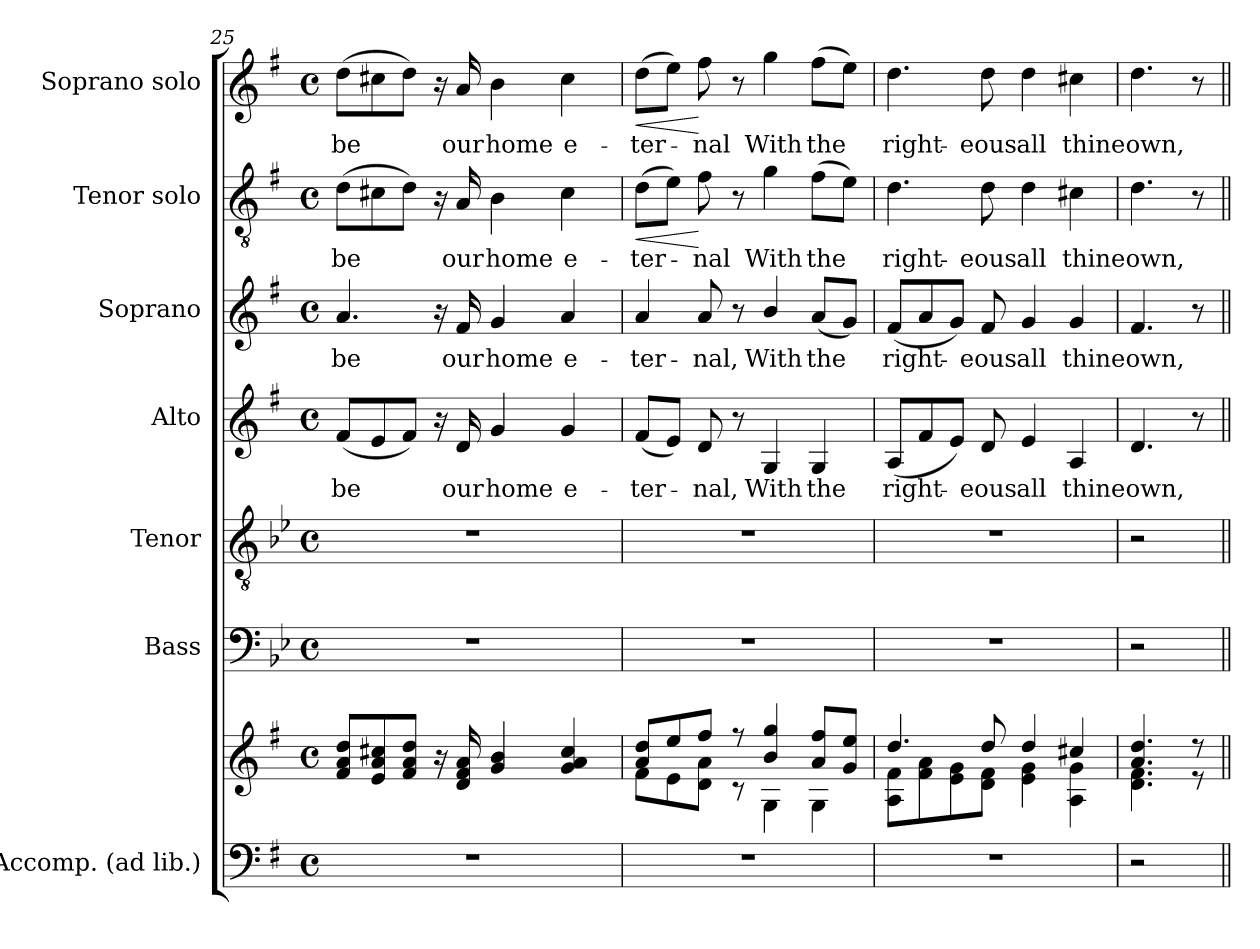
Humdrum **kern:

**kern	**kern	**kern	**kern	**kern	**text	**kern	**text	**kern	**text	**dynam	**kern	**text	**dynam
*part7	*part7	*part6	*part5	*part4	*part4	*part3	*part3	*part2	*part2	*part2	*part1	*part1	*part1
*staff8	*staff7	*staff6	*staff5	*staff4	*staff4	*staff3	*staff3	*staff2	*staff2	*staff2	*staff1	*staff1	*staff1
*I"Accomp. (ad lib.)	*	*I"Bass	*I"Tenor	*I"Alto	*	*I"Soprano	*	*I"Tenor solo	*	*	*I"Soprano solo	*	*
*	*	*I'B	*I'T	*I'A	*	*I'S	*	*	*	*	*	*	*
!!LO:LB:g=z
*clefF4	*clefG2	*clefF4	*clefGv2	*clefG2	*	*clefG2	*	*clefGv2	*	*	*clefG2	*	*
*k[f#]	*k[f#]	*k[b-e-]	*k[b-e-]	*k[f#]	*	*k[f#]	*	*k[f#]	*	*	*k[f#]	*	*
*G:	*G:	*B-:	*B-:	*G:	*	*G:	*	*G:	*	*	*G:	*	*
*M4/4	*M4/4	*M4/4	*M4/4	*M4/4	*	*M4/4	*	*M4/4	*	*	*M4/4	*	*
*met(c)	*met(c)	*met(c)	*met(c)	*met(c)	*	*met(c)	*	*met(c)	*	*	*met(c)	*	*
=25	=25	=25	=25	=25	=25	=25	=25	=25	=25	=25	=25	=25	=25
*	*^	*	*	*	*	*	*	*	*	*	*	*	*
!	!	!	!	!	!	!LO:LY:b	!	!LO:LY:b	!	!LO:LY:b	!	!	!LO:LY:b	!
1r	8f#/ 8a/ 8dd/L	2ryy	1r	1r	(<8f#L	be	4.a	be	(>8dL	be	.	(>8ddL	be	.
.	8e/ 8a/ 8cc#X/	.	.	.	8e	.	.	.	8c#X	.	.	8cc#X	.	.
.	8f#/ 8a/ 8dd/J	.	.	.	8f#J)	.	.	.	8dJ)	.	.	8ddJ)	.	.
.	16r	.	.	.	16r	.	16r	.	16r	.	.	16r	.	.
!	!	!	!	!	!	!LO:LY:b	!	!LO:LY:b	!	!LO:LY:b	!	!	!LO:LY:b	!
.	16d/ 16f#/ 16a/	.	.	.	16d	our	16f#	our	16A	our	.	16a	our	.
!	!	!	!	!	!	!LO:LY:b	!	!LO:LY:b	!	!LO:LY:b	!	!	!LO:LY:b	!
.	4g/ 4b/	8.ryy	.	.	4g	home	4g	home	4B	home	.	4b	home	.
.	.	4ryy	.	.	.	.	.	.	.	.	.	.	.	.
!	!	!	!	!	!	!LO:LY:b	!	!LO:LY:b	!	!LO:LY:b	!	!	!LO:LY:b	!
.	4g/ 4a/ 4cc#/	.	.	.	4g	e-	4a	e-	4c#	e-	.	4cc#	e-	.
.	.	16ryy	.	.	.	.	.	.	.	.	.	.	.	.
=26	=26	=26	=26	=26	=26	=26	=26	=26	=26	=26	=26	=26	=26	=26
!	!	!	!	!	!	!LO:LY:b	!	!LO:LY:b	!	!LO:LY:b	!LO:HP:b	!	!LO:LY:b	!LO:HP:b
1r	8a/ 8dd/L	8f#\L	1r	1r	(<8f#L	-ter-	4a	-ter-	(>8dL	-ter-	<	(>8ddL	-ter-	<
.	8ee/	8e\	.	.	8eJ)	.	.	.	8eJ)	.	.	8eeJ)	.	.
!	!	!	!	!	!	!LO:LY:b	!	!LO:LY:b	!	!LO:LY:b	!	!	!LO:LY:b	!
.	8ff#/J	8d\ 8a\J	.	.	8d	nal,	8a	-nal,	8f#	nal	[	8ff#	nal	[
.	8r	8r	.	.	8r	.	8r	.	8r	.	.	8r	.	.
!	!	!	!	!	!	!LO:LY:b	!	!LO:LY:b	!	!LO:LY:b	!	!	!LO:LY:b	!
.	4b/ 4gg/	4G\	.	.	4G	With	4b/	With	4g	With	.	4gg	With	.
!	!	!	!	!	!	!LO:LY:b	!	!LO:LY:b	!	!LO:LY:b	!	!	!LO:LY:b	!
.	8a/ 8ff#/L	4G\	.	.	4G	the	(<8aL	the	(>8f#L	the	.	(>8ff#L	the	.
.	8g/ 8ee/J	.	.	.	.	.	8gJ)	.	8eJ)	.	.	8eeJ)	.	.
=27	=27	=27	=27	=27	=27	=27	=27	=27	=27	=27	=27	=27	=27	=27
!	!	!	!	!	!	!LO:LY:b	!	!LO:LY:b	!	!LO:LY:b	!	!	!LO:LY:b	!
1r	4.dd/	8A\ 8f#\L	1r	1r	(<8AL	right-	(<8f#L	right-	4.d	right-	.	4.dd	right-	.
.	.	8f#\ 8a\	.	.	8f#	.	8a	.	.	.	.	.	.	.
.	.	8e\ 8g\	.	.	8eJ)	.	8gJ)	.	.	.	.	.	.	.
!	!	!	!	!	!	!LO:LY:b	!	!LO:LY:b	!	!LO:LY:b	!	!	!LO:LY:b	!
.	8dd/	8d\ 8f#\J	.	.	8d	eous	8f#	eous	8d	-eous	.	8dd	-eous	.
!	!	!	!	!	!	!LO:LY:b	!	!LO:LY:b	!	!LO:LY:b	!	!	!LO:LY:b	!
.	4dd/	4e\ 4g\	.	.	4e	all	4g	all	4d	all	.	4dd	all	.
!	!	!	!	!	!	!LO:LY:b	!	!LO:LY:b	!	!LO:LY:b	!	!	!LO:LY:b	!
.	4cc#X/	4A\ 4g\	.	.	4A	thine	4g	thine	4c#X	thine	.	4cc#X	thine	.
=28	=28	=28	=28	=28	=28	=28	=28	=28	=28	=28	=28	=28	=28	=28
!	!	!	!	!	!	!LO:LY:b	!	!LO:LY:b	!	!LO:LY:b	!	!	!LO:LY:b	!
2r	4.a/ 4.dd/	4.d\ 4.f#\	2r	2r	4.d	own,	4.f#	own,	4.d	own,	.	4.dd	own,	.
.	8r	8r	.	.	8r	.	8r	.	8r	.	.	8r	.	.
*	*v	*v	*	*	*	*	*	*	*	*	*	*	*	*
=||	=||	=||	=||	=||	=||	=||	=||	=||	=||	=||	=||	=||	=||
*-	*-	*-	*-	*-	*-	*-	*-	*-	*-	*-	*-	*-	*-
